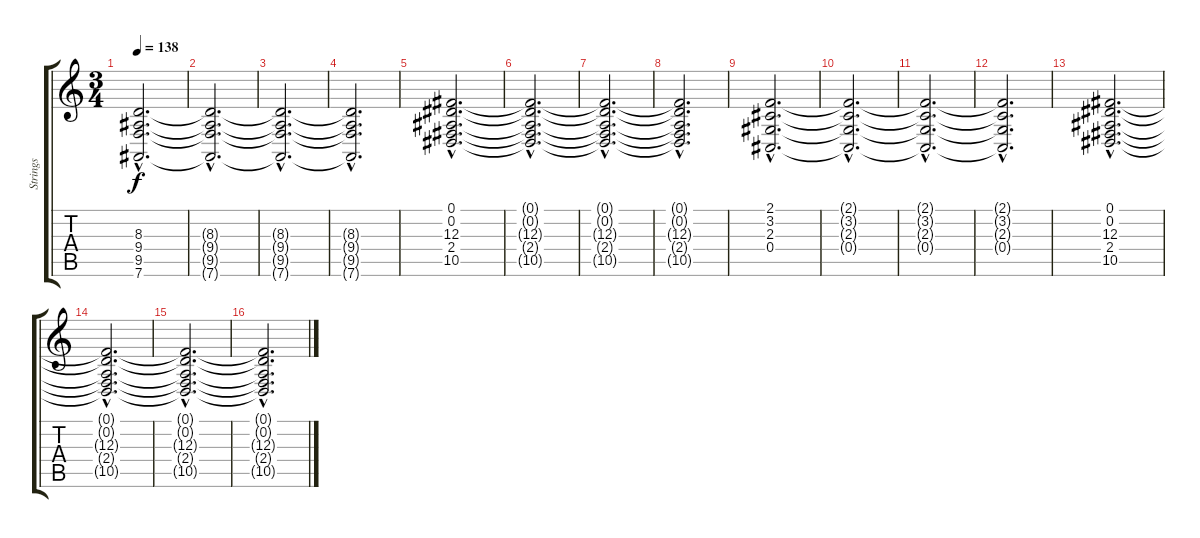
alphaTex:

\track ("Strings" "Strings") {instrument stringensemble1}
\staff {score tabs}
\tuning (Eb4 Bb3 Gb3 Db3 Ab2 Eb2) {hide}
\ts (3 4)
\tempo 138
\clef g2
\ks c
(8.3{hac} 9.4{hac} 9.5{hac} 7.6{hac}).2{d dy f} |
(8.3{hac t} 9.4{hac t} 9.5{hac t} 7.6{hac t}).2{d} |
(8.3{hac t} 9.4{hac t} 9.5{hac t} 7.6{hac t}).2{d} |
(8.3{hac t} 9.4{hac t} 9.5{hac t} 7.6{hac t}).2{d} |
(0.1{hac} 0.2{hac} 12.3{hac} 2.4{hac} 10.5{hac}).2{d} |
(0.1{hac t} 0.2{hac t} 12.3{hac t} 2.4{hac t} 10.5{hac t}).2{d} |
(0.1{hac t} 0.2{hac t} 12.3{hac t} 2.4{hac t} 10.5{hac t}).2{d} |
(0.1{hac t} 0.2{hac t} 12.3{hac t} 2.4{hac t} 10.5{hac t}).2{d} |
(2.1{hac} 3.2{hac} 2.3{hac} 0.4{hac}).2{d} |
(2.1{hac t} 3.2{hac t} 2.3{hac t} 0.4{hac t}).2{d} |
(2.1{hac t} 3.2{hac t} 2.3{hac t} 0.4{hac t}).2{d} |
(2.1{hac t} 3.2{hac t} 2.3{hac t} 0.4{hac t}).2{d} |
(0.1{hac} 0.2{hac} 12.3{hac} 2.4{hac} 10.5{hac}).2{d} |
(0.1{hac t} 0.2{hac t} 12.3{hac t} 2.4{hac t} 10.5{hac t}).2{d} |
(0.1{hac t} 0.2{hac t} 12.3{hac t} 2.4{hac t} 10.5{hac t}).2{d} |
(0.1{hac t} 0.2{hac t} 12.3{hac t} 2.4{hac t} 10.5{hac t}).2{d}
